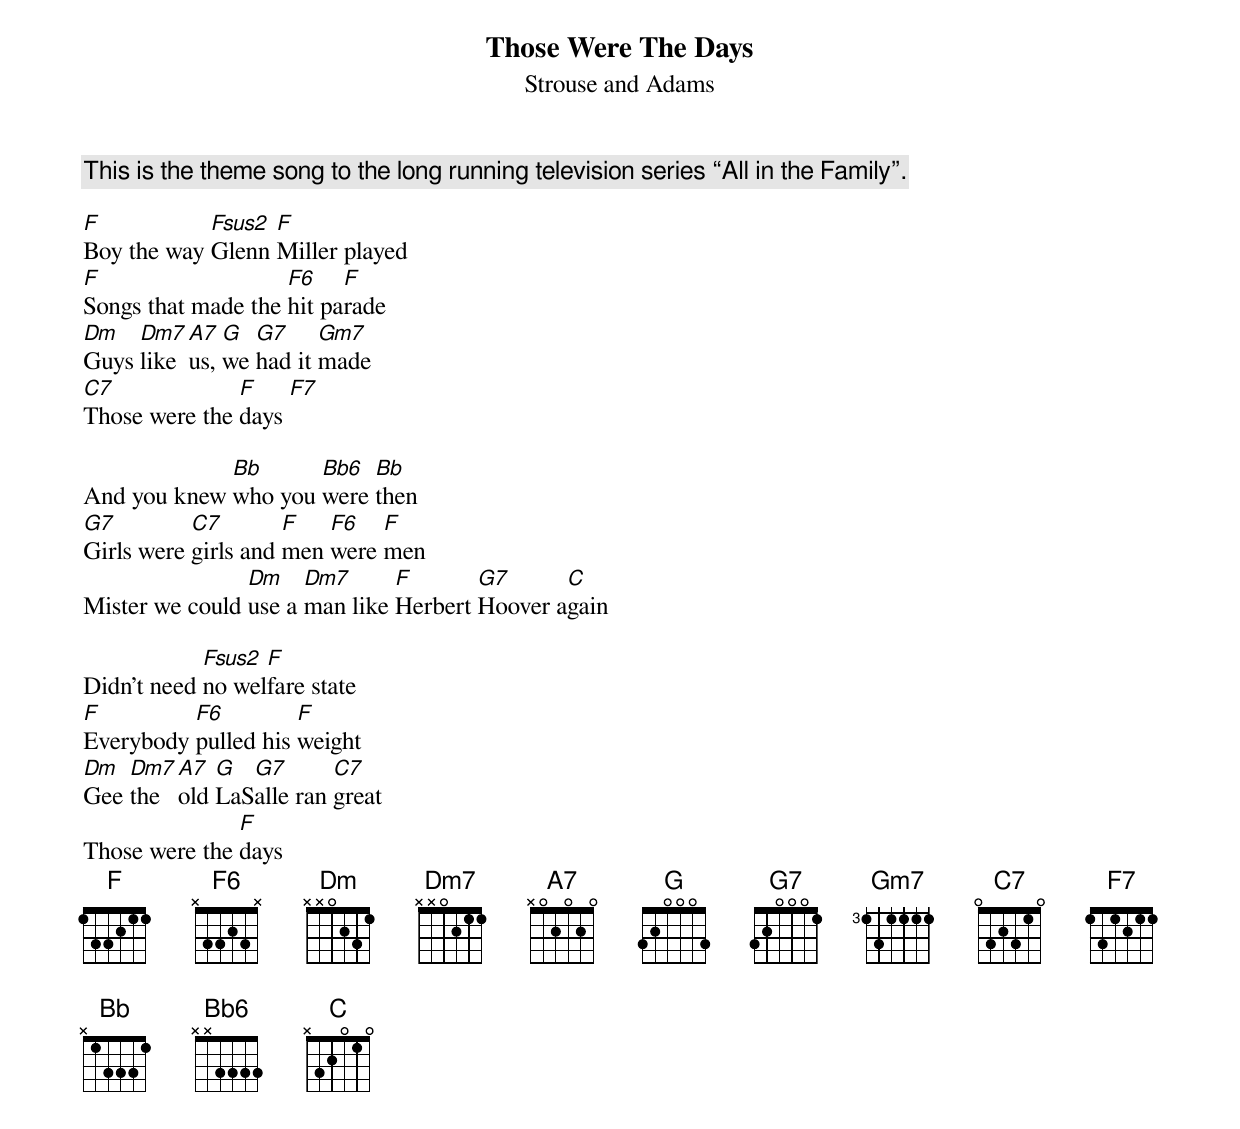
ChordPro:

{title: Those Were The Days}
{subtitle: Strouse and Adams}
{c:This is the theme song to the long running television series “All in the Family”.  }

[F]Boy the way [Fsus2]Glenn [F]Miller played
[F]Songs that made the [F6]hit pa[F]rade
[Dm]Guys [Dm7]like [A7]us, [G]we [G7]had it [Gm7]made
[C7]Those were the [F]days [F7]

And you knew [Bb]who you [Bb6]were [Bb]then
[G7]Girls were [C7]girls and [F]men [F6]were [F]men
Mister we could [Dm]use a [Dm7]man like [F]Herbert [G7]Hoover a[C]gain

Didn't need [Fsus2]no wel[F]fare state
[F]Everybody [F6]pulled his [F]weight
[Dm]Gee [Dm7]the [A7]old [G]LaS[G7]alle ran [C7]great
Those were the [F]days
